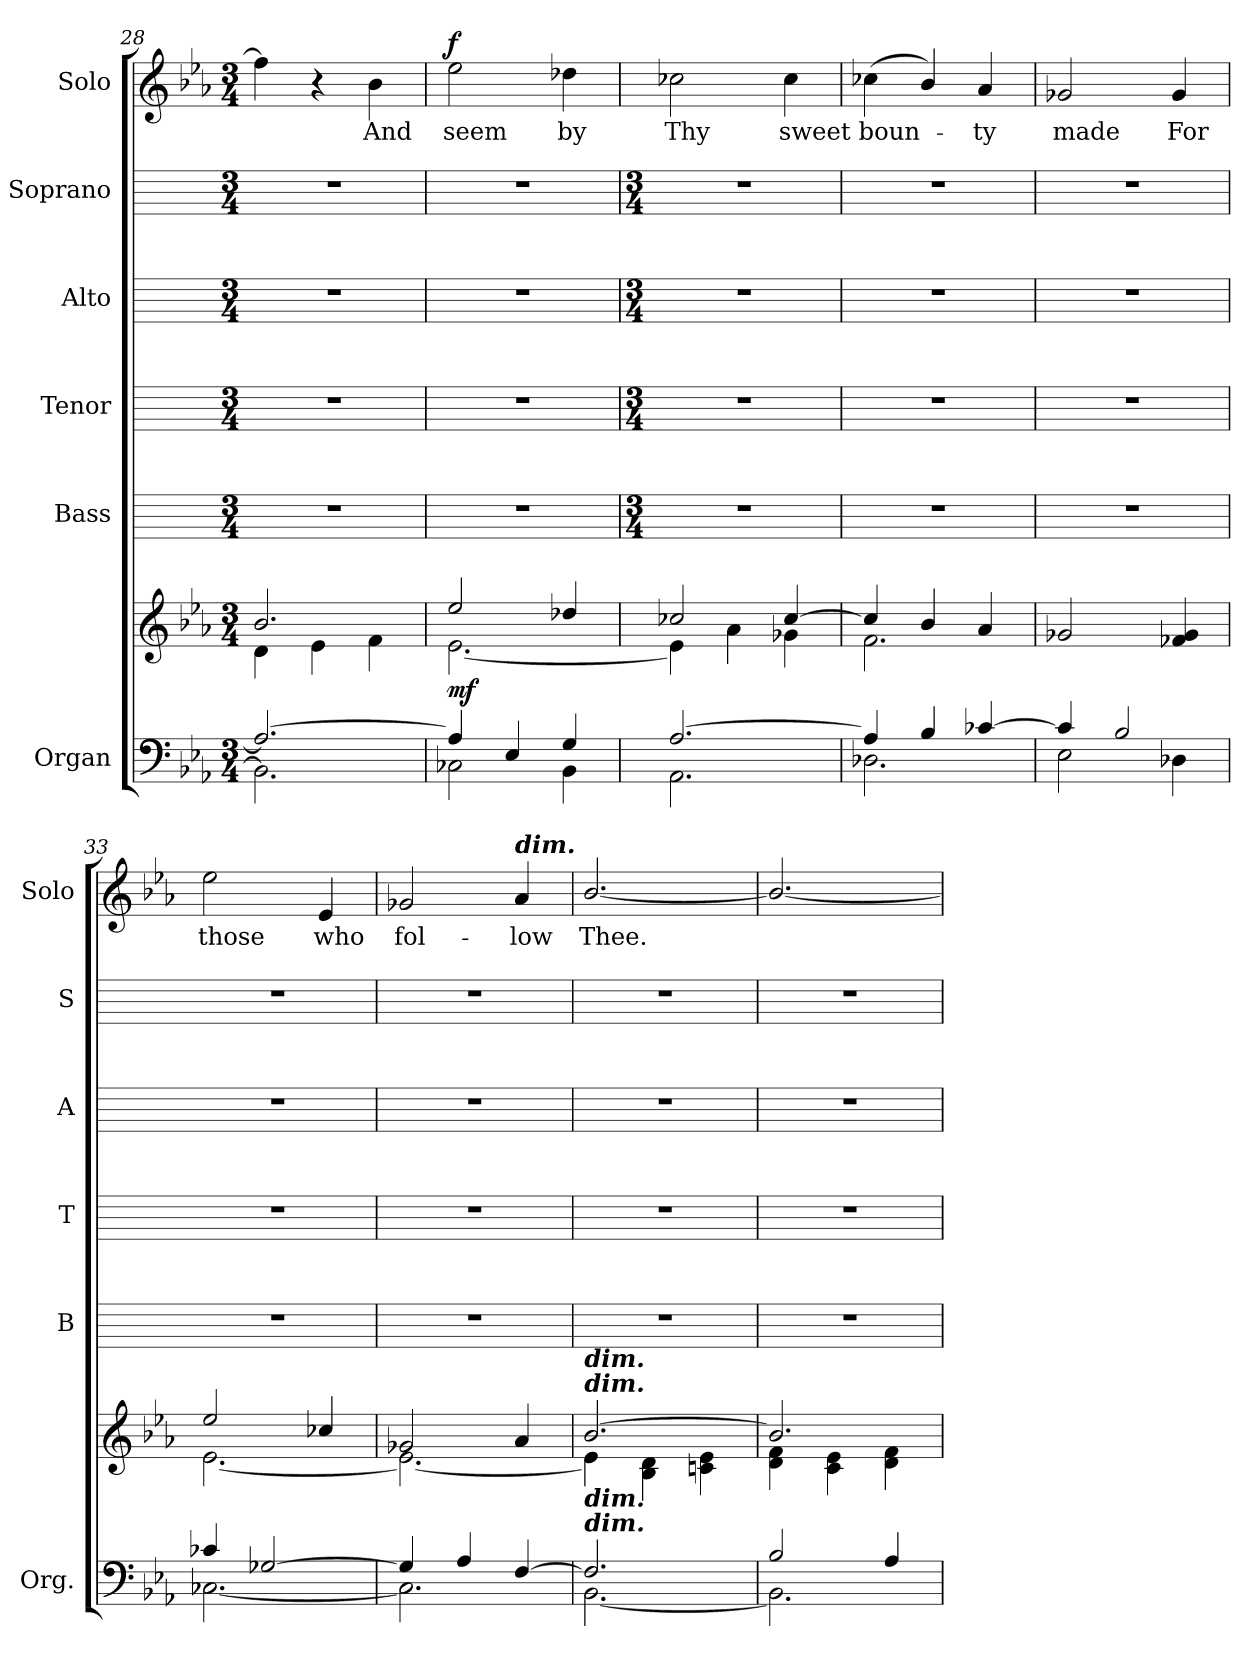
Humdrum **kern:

**kern	**kern	**dynam	**kern	**kern	**kern	**kern	**kern	**text	**dynam
*part6	*part6	*part6	*part5	*part4	*part3	*part2	*part1	*part1	*part1
*staff7	*staff6	*staff6/7	*staff5	*staff4	*staff3	*staff2	*staff1	*staff1	*staff1
*I"Organ	*	*	*I"Bass	*I"Tenor	*I"Alto	*I"Soprano	*I"Solo	*	*
*I'Org.	*	*	*I'B	*I'T	*I'A	*I'S	*I'Solo	*	*
*clefF4	*clefG2	*	*	*	*	*	*clefG2	*	*
*k[b-e-a-]	*k[b-e-a-]	*	*	*	*	*	*k[b-e-a-]	*	*
*E-:	*E-:	*	*	*	*	*	*E-:	*	*
*M3/4	*M3/4	*	*M3/4	*M3/4	*M3/4	*M3/4	*M3/4	*	*
=28	=28	=28	=28	=28	=28	=28	=28	=28	=28
*^	*^	*	*	*	*	*	*	*	*
2.A-/_	2.BB-\]	2.b-/	4d\	.	2.r	2.r	2.r	2.r	4ff]	.	.
.	.	.	4e-\	.	.	.	.	.	4r	.	.
!	!	!	!	!	!	!	!	!	!	!LO:LY:b	!
.	.	.	4f\	.	.	.	.	.	4b-	And	.
=29	=29	=29	=29	=29	=29	=29	=29	=29	=29	=29	=29
!	!	!	!	!LO:DY:a=2	!	!	!	!	!	!LO:LY:b	!LO:DY:b
4A-/]	2C-X\	2ee-/	[2.e-\	mf	2.r	2.r	2.r	2.r	2ee-	seem	f
4E-/	.	.	.	.	.	.	.	.	.	.	.
!	!	!	!	!	!	!	!	!	!	!LO:LY:b	!
4G/	4BB-\	4dd-X/	.	.	.	.	.	.	4dd-X	by	.
!!LO:LB:g=z
=30	=30	=30	=30	=30	=30	=30	=30	=30	=30	=30	=30
*	*	*	*	*	*M3/4	*M3/4	*M3/4	*M3/4	*	*	*
!	!	!	!	!	!	!	!	!	!	!LO:LY:b	!
[2.A-/	2.AA-\	2cc-X/	4e-\]	.	2.r	2.r	2.r	2.r	2cc-X	Thy	.
.	.	.	4a-\	.	.	.	.	.	.	.	.
!	!	!	!	!	!	!	!	!	!	!LO:LY:b	!
.	.	[4cc-/	4g-X\	.	.	.	.	.	4cc-	sweet	.
=31	=31	=31	=31	=31	=31	=31	=31	=31	=31	=31	=31
!	!	!	!	!	!	!	!	!	!	!LO:LY:b	!
4A-/]	2.D-X\	4cc-/]	2.f\	.	2.r	2.r	2.r	2.r	(>4cc-X	boun-	.
4B-/	.	4b-/	.	.	.	.	.	.	4b-/)	.	.
!	!	!	!	!	!	!	!	!	!	!LO:LY:b	!
[4c-X/	.	4a-/	.	.	.	.	.	.	4a-	ty	.
=32	=32	=32	=32	=32	=32	=32	=32	=32	=32	=32	=32
!	!	!	!	!	!	!	!	!	!	!LO:LY:b	!
4c-/]	2E-\	2g-X/	2.ryy	.	2.r	2.r	2.r	2.r	2g-X	made	.
2B-/	.	.	.	.	.	.	.	.	.	.	.
!	!	!	!	!	!	!	!	!	!	!LO:LY:b	!
.	4D-X\	4f-X/ 4g-/	.	.	.	.	.	.	4g-	For	.
=33	=33	=33	=33	=33	=33	=33	=33	=33	=33	=33	=33
!	!	!	!	!	!	!	!	!	!	!LO:LY:b	!
4c-X/	[2.C-X\	2ee-/	[2.e-\	.	2.r	2.r	2.r	2.r	2ee-	those	.
[2G-X/	.	.	.	.	.	.	.	.	.	.	.
!	!	!	!	!	!	!	!	!	!	!LO:LY:b	!
.	.	4cc-X/	.	.	.	.	.	.	4e-	who	.
=34	=34	=34	=34	=34	=34	=34	=34	=34	=34	=34	=34
!	!	!	!	!	!	!	!	!	!	!LO:LY:b	!
4G-/]	2.C-\]	2g-X/	2.e-\_	.	2.r	2.r	2.r	2.r	2g-X	fol-	.
4A-/	.	.	.	.	.	.	.	.	.	.	.
!	!	!	!	!	!	!	!	!	!LO:TX:a:Bi:t=dim.	!	!
!	!	!	!	!	!	!	!	!	!	!LO:LY:b	!
[4F/	.	4a-/	.	.	.	.	.	.	4a-	-low	.
=35	=35	=35	=35	=35	=35	=35	=35	=35	=35	=35	=35
!	!	!LO:TX:a:Bi:t=dim.	!	!	!	!	!	!	!	!	!
!	!	!LO:TX:a:Bi:t=dim.	!	!	!	!	!	!	!	!	!
!LO:TX:a:Bi:t=dim.	!	!	!	!	!	!	!	!	!	!	!
!LO:TX:a:Bi:t=dim.	!	!	!	!	!	!	!	!	!	!	!
!	!	!	!	!	!	!	!	!	!	!LO:LY:b	!
2.F/]	[2.BB-\	[2.b-/	4e-\]	.	2.r	2.r	2.r	2.r	[2.b-/	Thee.	.
.	.	.	4B-\ 4d\	.	.	.	.	.	.	.	.
.	.	.	4cn\ 4e-\	.	.	.	.	.	.	.	.
=36	=36	=36	=36	=36	=36	=36	=36	=36	=36	=36	=36
2B-/	2.BB-\]	2.b-/]	4d\ 4f\	.	2.r	2.r	2.r	2.r	2.b-/_	.	.
.	.	.	4c\ 4e-\	.	.	.	.	.	.	.	.
4A-/	.	.	4d\ 4f\	.	.	.	.	.	.	.	.
*v	*v	*	*	*	*	*	*	*	*	*	*
*	*v	*v	*	*	*	*	*	*	*	*
=	=	=	=	=	=	=	=	=	=
*-	*-	*-	*-	*-	*-	*-	*-	*-	*-
